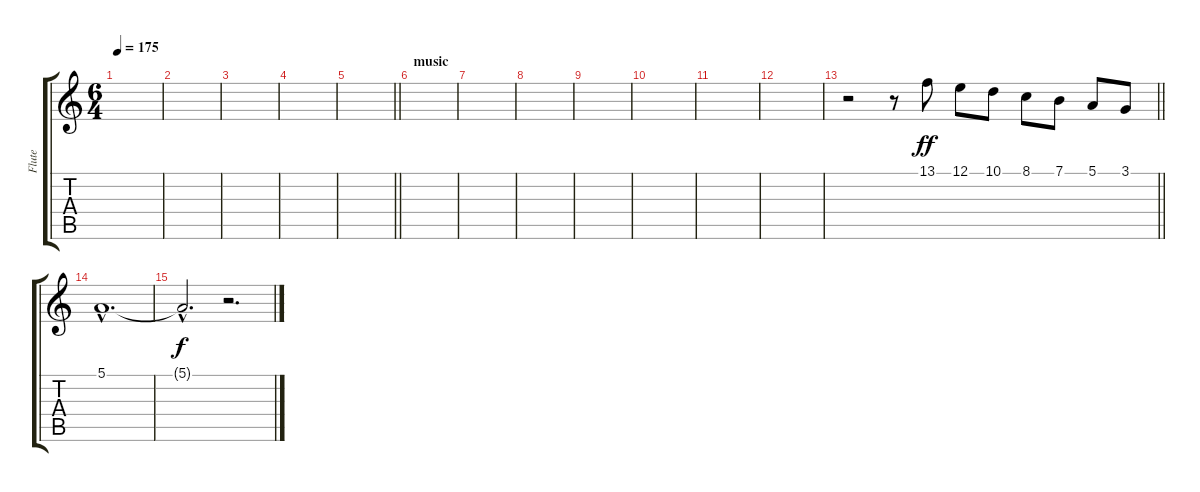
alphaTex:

\track ("Flute" "Flute") {instrument flute}
\staff {score tabs}
\tuning (E4 B3 G3 D3 A2 E2) {hide}
\ts (6 4)
\tempo 175
\clef g2
\ks c
|
|
|
|
\barLineRight lightlight
|
\section ("" "music")
|
|
|
|
|
|
|
\barLineRight lightlight
r.2{volume 10 instrument tenorsax} r.8 13.1.8{dy ff} 12.1.8 10.1.8 8.1.8 7.1.8 5.1.8 3.1.8 |
\section ("" "")
5.1{hac}.1{d volume 3} |
5.1{hac t}.2{d dy f} r.2{d}
